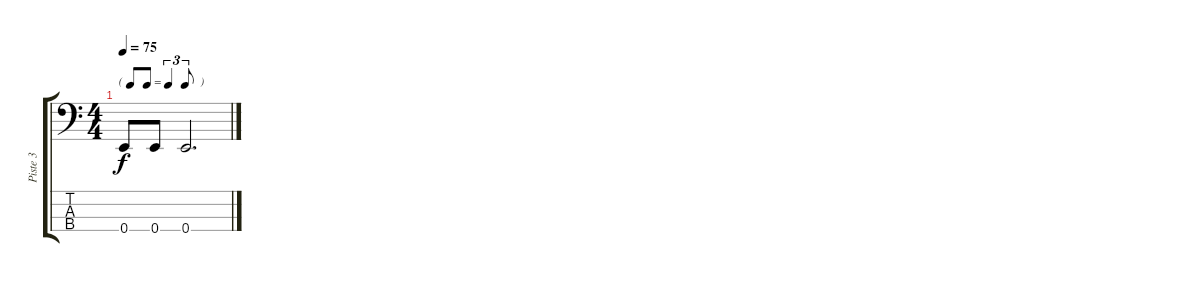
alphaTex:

\track ("Piste 3" "Piste 3") {instrument electricbassfinger}
\staff {score tabs}
\tuning (G2 D2 A1 E1) {hide}
\ts (4 4)
\tf triplet8th
\tempo 75
\clef f4
\ks c
0.4.8{dy f} 0.4.8 0.4.2{d}
